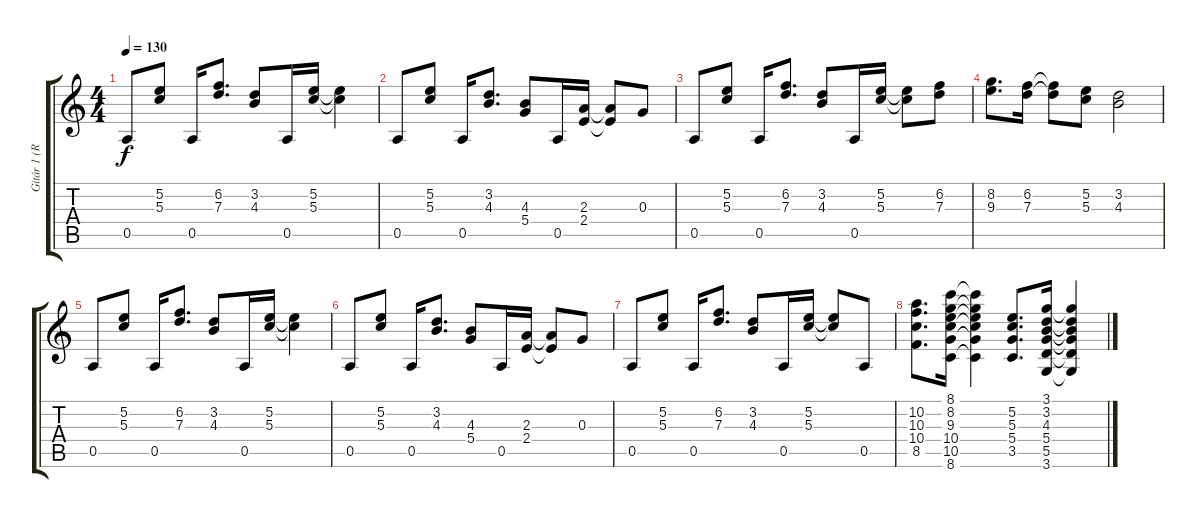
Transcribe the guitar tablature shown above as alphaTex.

\track ("Gitár 1 (Ritchie Blackmore)" "Gitár 1 (R") {instrument distortionguitar}
\staff {score tabs}
\tuning (E4 B3 G3 D3 A2 E2) {hide}
\ts (4 4)
\tempo 130
\clef g2
\ks c
0.5.8{dy f} (5.2 5.3).8 0.5.16 (6.2 7.3).8{d} (3.2 4.3).8 0.5.16 (5.2 5.3).16 (5.2{t} 5.3{t}).4 |
0.5.8 (5.2 5.3).8 0.5.16 (3.2 4.3).8{d} (4.3 5.4).8 0.5.16 (2.3 2.4).16 (2.3{t} 2.4{t}).8 0.3.8 |
0.5.8 (5.2 5.3).8 0.5.16 (6.2 7.3).8{d} (3.2 4.3).8 0.5.16 (5.2 5.3).16 (5.2{t} 5.3{t}).8 (6.2 7.3).8 |
(8.2 9.3).8{d} (6.2 7.3).16 (6.2{t} 7.3{t}).8 (5.2 5.3).8 (3.2 4.3).2 |
0.5.8 (5.2 5.3).8 0.5.16 (6.2 7.3).8{d} (3.2 4.3).8 0.5.16 (5.2 5.3).16 (5.2{t} 5.3{t}).4 |
0.5.8 (5.2 5.3).8 0.5.16 (3.2 4.3).8{d} (4.3 5.4).8 0.5.16 (2.3 2.4).16 (2.3{t} 2.4{t}).8 0.3.8 |
0.5.8 (5.2 5.3).8 0.5.16 (6.2 7.3).8{d} (3.2 4.3).8 0.5.16 (5.2 5.3).16 (5.2{t} 5.3{t}).8 0.5.8 |
(10.2 10.3 10.4 8.5).8{d} (8.1 8.2 9.3 10.4 10.5 8.6).16 (8.1{t} 8.2{t} 9.3{t} 10.4{t} 10.5{t} 8.6{t}).4 (5.2 5.3 5.4 3.5).8{d} (3.1 3.2 4.3 5.4 5.5 3.6).16 (3.1{t} 3.2{t} 4.3{t} 5.4{t} 5.5{t} 3.6{t}).4
